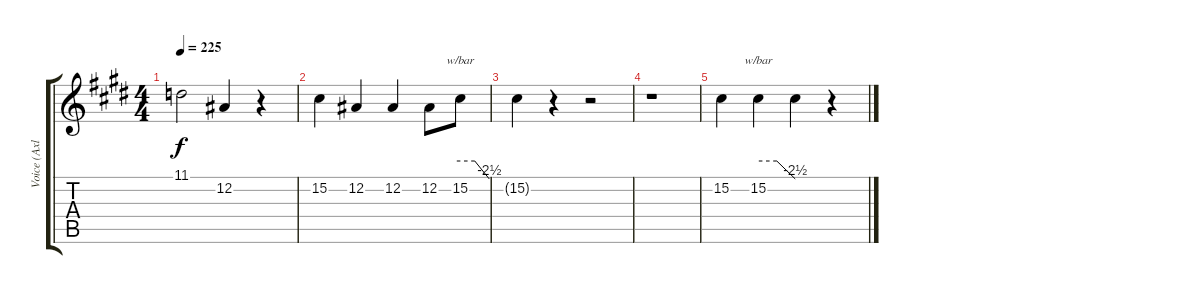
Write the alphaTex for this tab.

\track ("Voice (Axl)" "Voice (Axl") {instrument lead2sawtooth}
\staff {score tabs}
\tuning (Eb4 Bb3 Gb3 Db3 Ab2 Eb2) {hide}
\ts (4 4)
\tempo 225
\clef g2
\ks e
11.1.2{dy f} 12.2.4 r.4 |
15.2.4 12.2.4 12.2.4 12.2.8 15.2.8{tbe (custom default 0 0 30 0 60 -10)} |
15.2{t}.4 r.4 r.2 |
r.1 |
15.2.4 15.2.4{tbe (custom default 0 0 30 0 60 -10)} 15.2{t}.4 r.4
